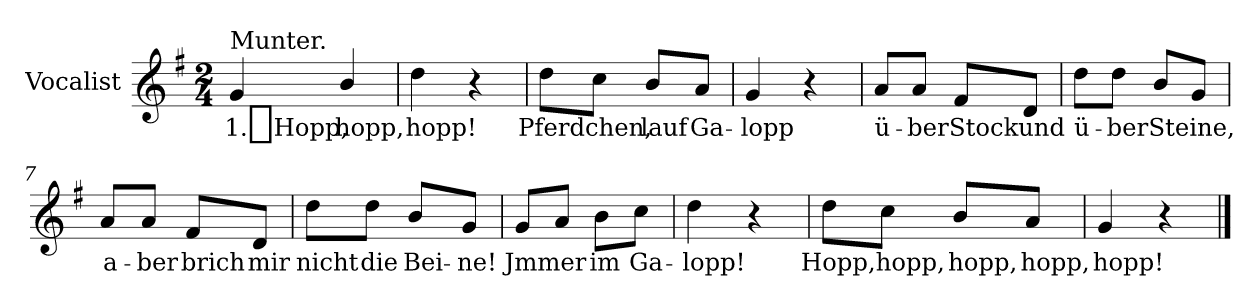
**kern	**text
*part1	*part1
*staff1	*staff1
*I"Vocalist	*
*clefG2	*
*k[f#]	*
*G:	*
*M2/4	*
=1	=1
!LO:TX:a:t=Munter.	!
4g	1._Hopp,
4b/	hopp,
=2	=2
4dd	hopp!
4r	.
=3	=3
8dd\L	Pferdchen,
8cc\J	.
8b/L	lauf
8a/J	Ga-
=4	=4
4g	-lopp
4r	.
=5	=5
8a/L	ü-
8a/J	-ber
8f#/L	Stock
8d/J	und
=6	=6
8dd\L	ü-
8dd\J	-ber
8b/L	Steine,
8g/J	.
=7	=7
8a/L	a-
8a/J	-ber
8f#/L	brich
8d/J	mir
=8	=8
8dd\L	nicht
8dd\J	die
8b/L	Bei-
8g/J	-ne!
=9	=9
8g/L	Jmmer
8a/J	.
8b\L	im
8cc\J	Ga-
=10	=10
4dd	-lopp!
4r	.
=11	=11
8dd\L	Hopp,
8cc\J	hopp,
8b/L	hopp,
8a/J	hopp,
=12	=12
4g	hopp!
4r	.
==	==
*-	*-
